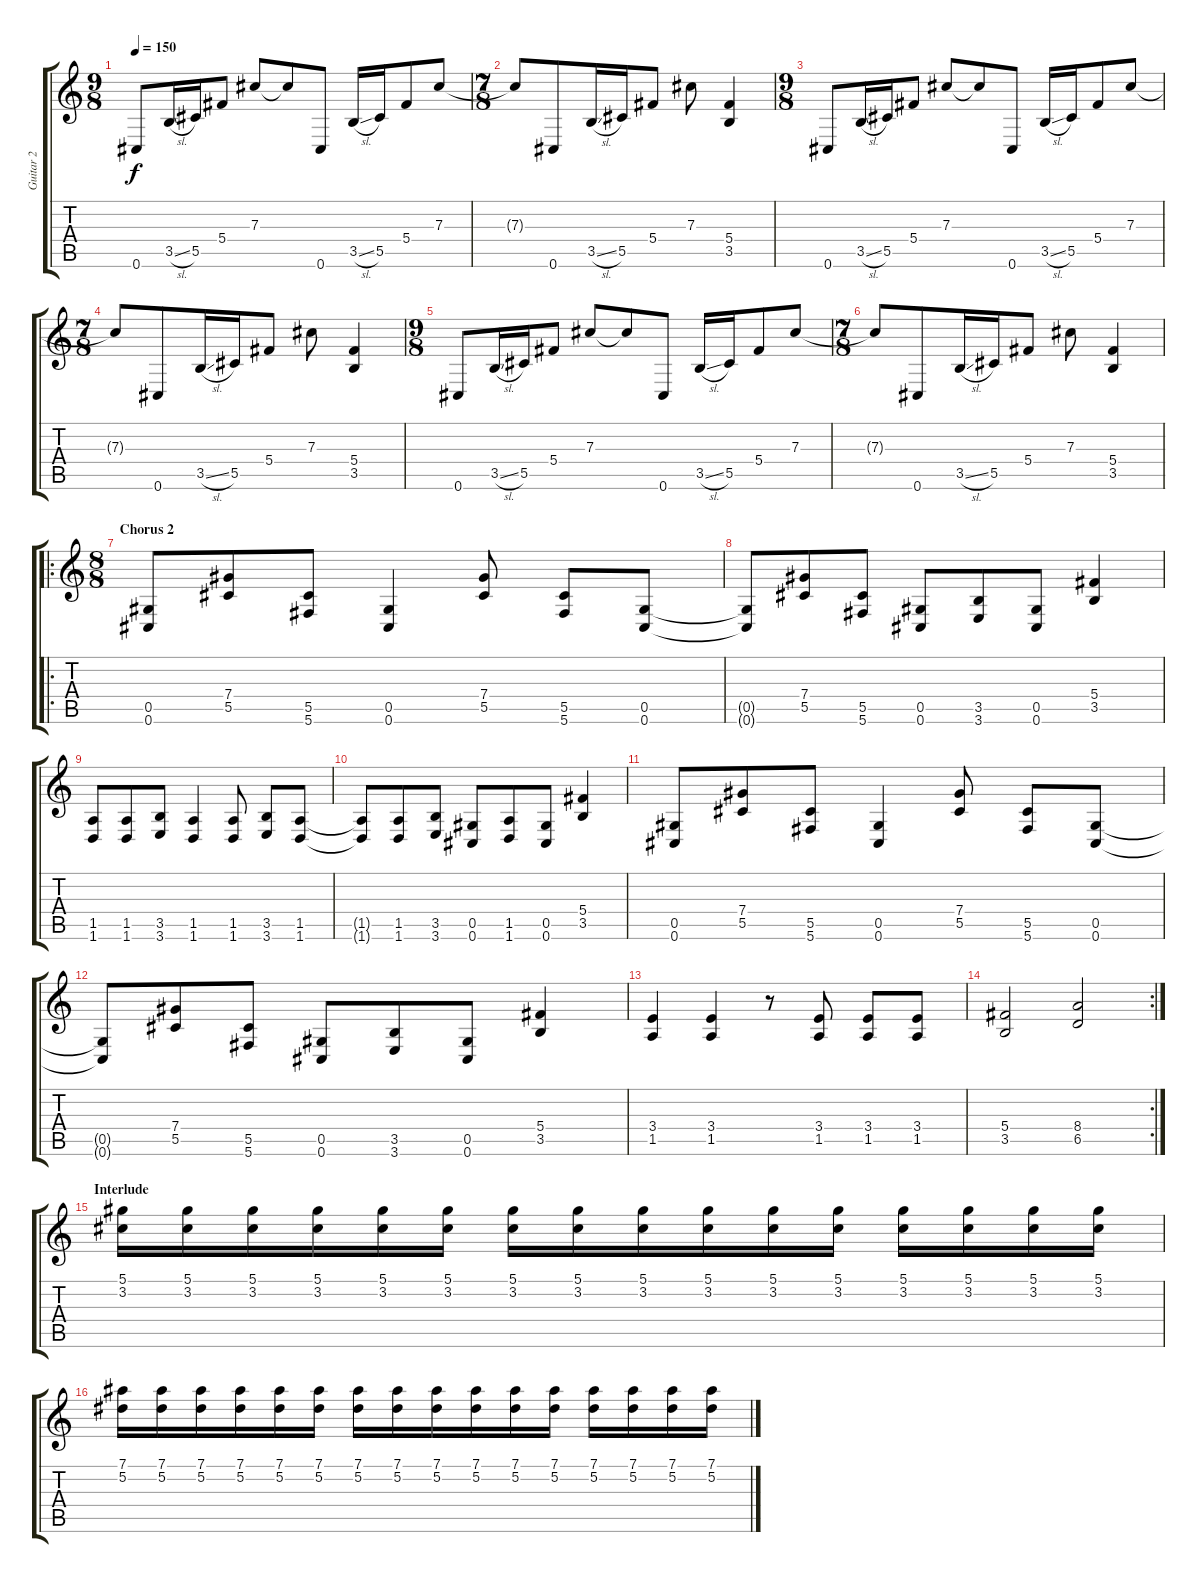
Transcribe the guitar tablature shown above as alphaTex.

\track ("Guitar 2" "Guitar 2") {instrument overdrivenguitar}
\staff {score tabs}
\tuning (Eb4 Bb3 Gb3 Db3 Ab2 Db2) {hide}
\ts (9 8)
\tempo 150
\clef g2
\ks c
0.6.8{dy f} 3.5{sl}.16 5.5.16 5.4.8 7.3.8 7.3{t}.8 0.6.8 3.5{sl}.16 5.5.16 5.4.8 7.3.8 |
\ts (7 8)
7.3{t}.8 0.6.8 3.5{sl}.16 5.5.16 5.4.8 7.3.8 (5.4 3.5).4 |
\ts (9 8)
0.6.8 3.5{sl}.16 5.5.16 5.4.8 7.3.8 7.3{t}.8 0.6.8 3.5{sl}.16 5.5.16 5.4.8 7.3.8 |
\ts (7 8)
7.3{t}.8 0.6.8 3.5{sl}.16 5.5.16 5.4.8 7.3.8 (5.4 3.5).4 |
\ts (9 8)
0.6.8 3.5{sl}.16 5.5.16 5.4.8 7.3.8 7.3{t}.8 0.6.8 3.5{sl}.16 5.5.16 5.4.8 7.3.8 |
\ts (7 8)
7.3{t}.8 0.6.8 3.5{sl}.16 5.5.16 5.4.8 7.3.8 (5.4 3.5).4 |
\ro
\ts (8 8)
\section ("" "Chorus 2")
(0.5 0.6).8 (7.4 5.5).8 (5.5 5.6).8 (0.5 0.6).4 (7.4 5.5).8 (5.5 5.6).8 (0.5 0.6).8 |
(0.5{t} 0.6{t}).8 (7.4 5.5).8 (5.5 5.6).8 (0.5 0.6).8 (3.5 3.6).8 (0.5 0.6).8 (5.4 3.5).4 |
(1.5 1.6).8 (1.5 1.6).8 (3.5 3.6).8 (1.5 1.6).4 (1.5 1.6).8 (3.5 3.6).8 (1.5 1.6).8 |
(1.5{t} 1.6{t}).8 (1.5 1.6).8 (3.5 3.6).8 (0.5 0.6).8 (1.5 1.6).8 (0.5 0.6).8 (5.4 3.5).4 |
(0.5 0.6).8 (7.4 5.5).8 (5.5 5.6).8 (0.5 0.6).4 (7.4 5.5).8 (5.5 5.6).8 (0.5 0.6).8 |
(0.5{t} 0.6{t}).8 (7.4 5.5).8 (5.5 5.6).8 (0.5 0.6).8 (3.5 3.6).8 (0.5 0.6).8 (5.4 3.5).4 |
(3.4 1.5).4 (3.4 1.5).4 r.8 (3.4 1.5).8 (3.4 1.5).8 (3.4 1.5).8 |
\rc 2
(5.4 3.5).2 (8.4 6.5).2 |
\section ("" "Interlude")
(5.1 3.2).16 (5.1 3.2).16 (5.1 3.2).16 (5.1 3.2).16 (5.1 3.2).16 (5.1 3.2).16 (5.1 3.2).16 (5.1 3.2).16 (5.1 3.2).16 (5.1 3.2).16 (5.1 3.2).16 (5.1 3.2).16 (5.1 3.2).16 (5.1 3.2).16 (5.1 3.2).16 (5.1 3.2).16 |
(7.1 5.2).16 (7.1 5.2).16 (7.1 5.2).16 (7.1 5.2).16 (7.1 5.2).16 (7.1 5.2).16 (7.1 5.2).16 (7.1 5.2).16 (7.1 5.2).16 (7.1 5.2).16 (7.1 5.2).16 (7.1 5.2).16 (7.1 5.2).16 (7.1 5.2).16 (7.1 5.2).16 (7.1 5.2).16
